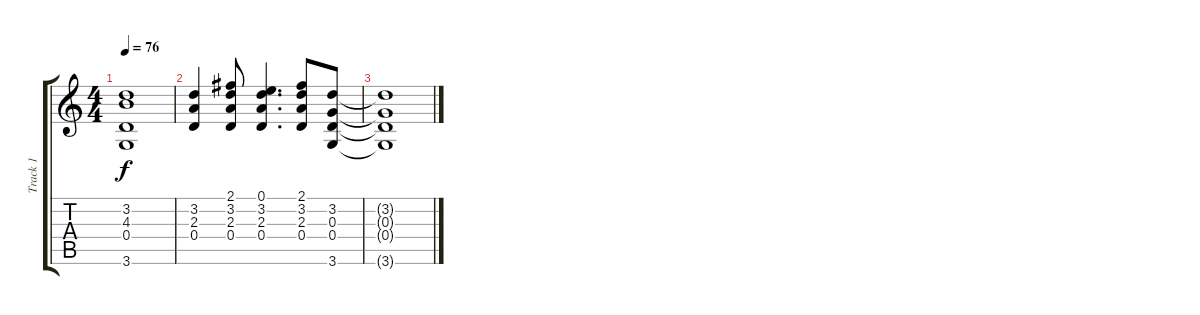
\track ("Track 1" "Track 1") {instrument acousticguitarsteel}
\staff {score tabs}
\tuning (E4 B3 G3 D3 A2 E2) {hide}
\ts (4 4)
\tempo 76
\clef g2
\ks c
(3.2{t} 4.3{t} 0.4{t} 3.6{t}).1{dy f} |
(3.2 2.3 0.4).4 (2.1 3.2 2.3 0.4).8 (0.1 3.2 2.3 0.4).4{d} (2.1 3.2 2.3 0.4).8 (3.2 0.3 0.4 3.6).8 |
(3.2{t} 0.3{t} 0.4{t} 3.6{t}).1
